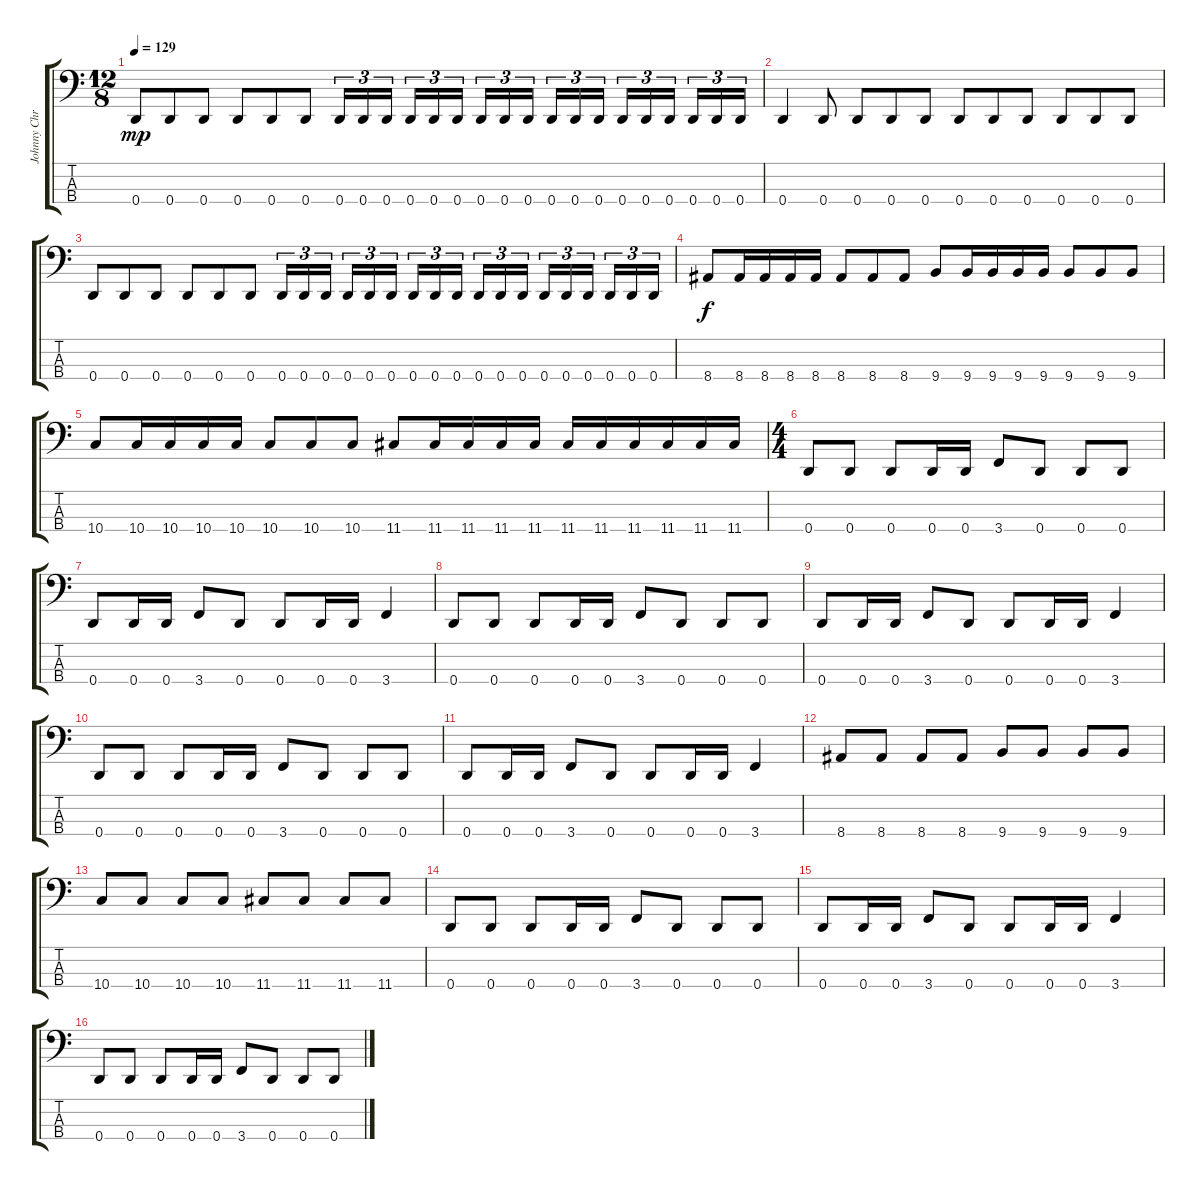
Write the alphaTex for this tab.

\track ("Johnny Christ (Bass)" "Johnny Chr") {instrument electricbasspick}
\staff {score tabs}
\tuning (G2 D2 A1 D1) {hide}
\ts (12 8)
\tempo 129
\clef f4
\ks c
0.4.8{dy mp} 0.4.8 0.4.8 0.4.8 0.4.8 0.4.8 0.4.16{tu (3 2)} 0.4.16{tu (3 2)} 0.4.16{tu (3 2)} 0.4.16{tu (3 2)} 0.4.16{tu (3 2)} 0.4.16{tu (3 2)} 0.4.16{tu (3 2)} 0.4.16{tu (3 2)} 0.4.16{tu (3 2)} 0.4.16{tu (3 2)} 0.4.16{tu (3 2)} 0.4.16{tu (3 2)} 0.4.16{tu (3 2)} 0.4.16{tu (3 2)} 0.4.16{tu (3 2)} 0.4.16{tu (3 2)} 0.4.16{tu (3 2)} 0.4.16{tu (3 2)} |
0.4.4 0.4.8 0.4.8 0.4.8 0.4.8 0.4.8 0.4.8 0.4.8 0.4.8 0.4.8 0.4.8 |
0.4.8 0.4.8 0.4.8 0.4.8 0.4.8 0.4.8 0.4.16{tu (3 2)} 0.4.16{tu (3 2)} 0.4.16{tu (3 2)} 0.4.16{tu (3 2)} 0.4.16{tu (3 2)} 0.4.16{tu (3 2)} 0.4.16{tu (3 2)} 0.4.16{tu (3 2)} 0.4.16{tu (3 2)} 0.4.16{tu (3 2)} 0.4.16{tu (3 2)} 0.4.16{tu (3 2)} 0.4.16{tu (3 2)} 0.4.16{tu (3 2)} 0.4.16{tu (3 2)} 0.4.16{tu (3 2)} 0.4.16{tu (3 2)} 0.4.16{tu (3 2)} |
8.4.8{dy f} 8.4.16 8.4.16 8.4.16 8.4.16 8.4.8 8.4.8 8.4.8 9.4.8 9.4.16 9.4.16 9.4.16 9.4.16 9.4.8 9.4.8 9.4.8 |
10.4.8 10.4.16 10.4.16 10.4.16 10.4.16 10.4.8 10.4.8 10.4.8 11.4.8 11.4.16 11.4.16 11.4.16 11.4.16 11.4.16 11.4.16 11.4.16 11.4.16 11.4.16 11.4.16 |
\ts (4 4)
0.4.8 0.4.8 0.4.8 0.4.16 0.4.16 3.4.8 0.4.8 0.4.8 0.4.8 |
0.4.8 0.4.16 0.4.16 3.4.8 0.4.8 0.4.8 0.4.16 0.4.16 3.4.4 |
0.4.8 0.4.8 0.4.8 0.4.16 0.4.16 3.4.8 0.4.8 0.4.8 0.4.8 |
0.4.8 0.4.16 0.4.16 3.4.8 0.4.8 0.4.8 0.4.16 0.4.16 3.4.4 |
0.4.8 0.4.8 0.4.8 0.4.16 0.4.16 3.4.8 0.4.8 0.4.8 0.4.8 |
0.4.8 0.4.16 0.4.16 3.4.8 0.4.8 0.4.8 0.4.16 0.4.16 3.4.4 |
8.4.8 8.4.8 8.4.8 8.4.8 9.4.8 9.4.8 9.4.8 9.4.8 |
10.4.8 10.4.8 10.4.8 10.4.8 11.4.8 11.4.8 11.4.8 11.4.8 |
0.4.8 0.4.8 0.4.8 0.4.16 0.4.16 3.4.8 0.4.8 0.4.8 0.4.8 |
0.4.8 0.4.16 0.4.16 3.4.8 0.4.8 0.4.8 0.4.16 0.4.16 3.4.4 |
0.4.8 0.4.8 0.4.8 0.4.16 0.4.16 3.4.8 0.4.8 0.4.8 0.4.8
